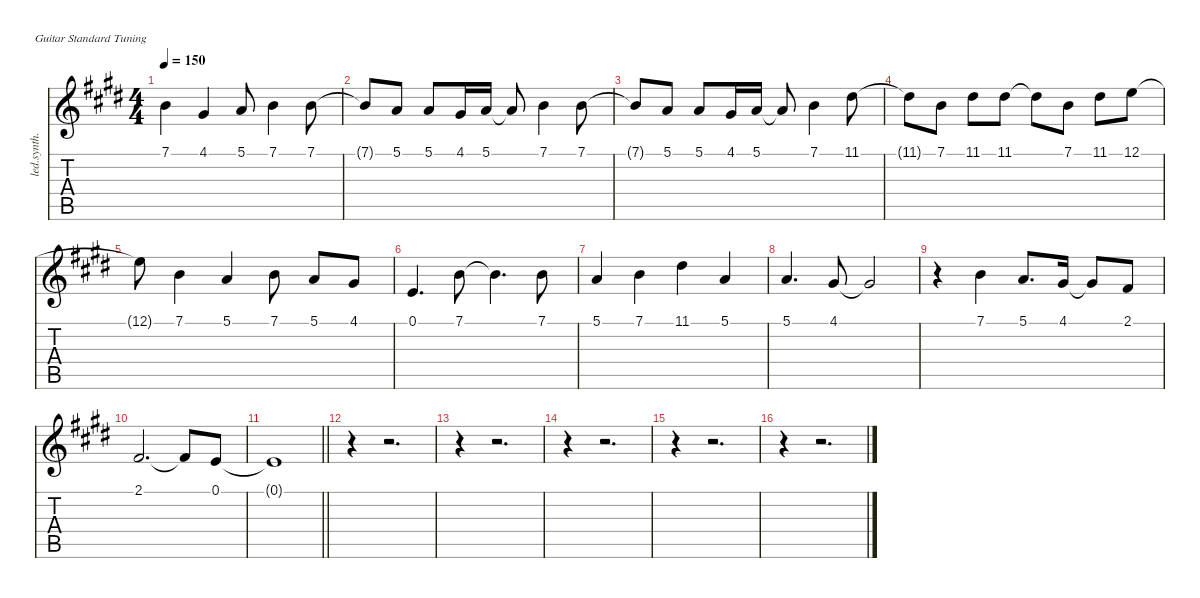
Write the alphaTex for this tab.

\defaultSystemsLayout 4
\hideDynamics
\bracketExtendMode nobrackets
\track ("Harmony" "led.synth.") {instrument lead6voice}
\staff {score tabs}
\tuning (E4 B3 G3 D3 A2 E2)
\ts (4 4)
\tempo 150
\clef g2
\ks c#minor
7.1{t acc forcenatural}.4{dy f} 4.1{acc #}.4 5.1{acc forcenatural}.8 7.1{acc forcenatural}.4 7.1{acc forcenatural}.8 |
7.1{t acc forcenatural}.8 5.1{acc forcenatural}.8 5.1{acc forcenatural}.8 4.1{acc #}.16 5.1{acc forcenatural}.16 5.1{t acc forcenatural}.8 7.1{acc forcenatural}.4 7.1{acc forcenatural}.8 |
7.1{t acc forcenatural}.8 5.1{acc forcenatural}.8 5.1{acc forcenatural}.8 4.1{acc #}.16 5.1{acc forcenatural}.16 5.1{t acc forcenatural}.8 7.1{acc forcenatural}.4 11.1{acc #}.8 |
11.1{t acc #}.8 7.1{acc forcenatural}.8 11.1{acc #}.8 11.1{acc #}.8 11.1{t acc #}.8 7.1{acc forcenatural}.8 11.1{acc #}.8 12.1{acc forcenatural}.8 |
12.1{t acc forcenatural}.8 7.1{acc forcenatural}.4 5.1{acc forcenatural}.4 7.1{acc forcenatural}.8 5.1{acc forcenatural}.8 4.1{acc #}.8 |
0.1{acc forcenatural}.4{d} 7.1{acc forcenatural}.8 7.1{t acc forcenatural}.4{d} 7.1{acc forcenatural}.8 |
5.1{acc forcenatural}.4 7.1{acc forcenatural}.4 11.1{acc #}.4 5.1{acc forcenatural}.4 |
5.1{acc forcenatural}.4{d} 4.1{acc #}.8 4.1{t acc #}.2 |
r.4 7.1{acc forcenatural}.4 5.1{acc forcenatural}.8{d} 4.1{acc #}.16 4.1{t acc #}.8 2.1{acc #}.8 |
2.1{acc #}.2{d} 2.1{t acc #}.8 0.1{acc forcenatural}.8 |
\barLineRight lightlight
0.1{t acc forcenatural}.1 |
r.4 r.2{d} |
r.4 r.2{d} |
r.4 r.2{d} |
r.4 r.2{d} |
r.4 r.2{d}
